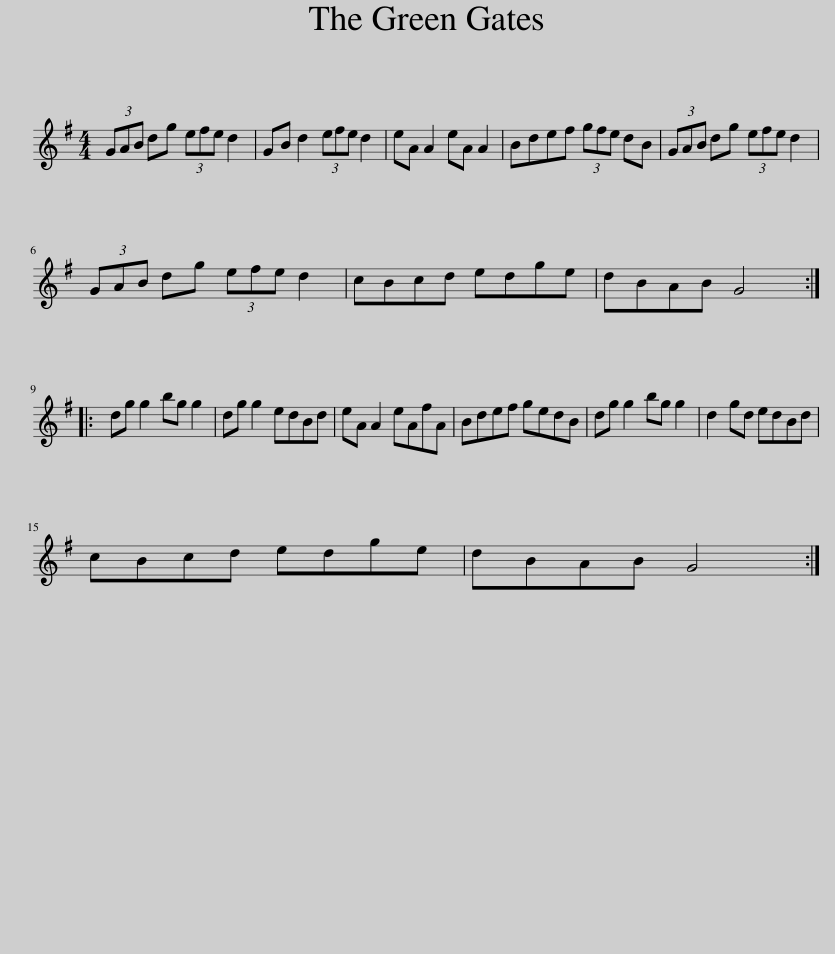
X:1
L:1/8
M:4/4
I:linebreak $
K:G
V:1 treble
V:1
 (3GAB dg (3efe d2 | GB d2 (3efe d2 | eA A2 eA A2 | Bdef (3gfe dB | (3GAB dg (3efe d2 |$ %5
 (3GAB dg (3efe d2 | cBcd edge | dBAB G4 ::$ dg g2 bg g2 | dg g2 edBd | %10
 eA A2 eAfA | Bdef gedB | dg g2 bg g2 | d2 gd edBd |$ cBcd edge | %15
 dBAB G4 :| %16
